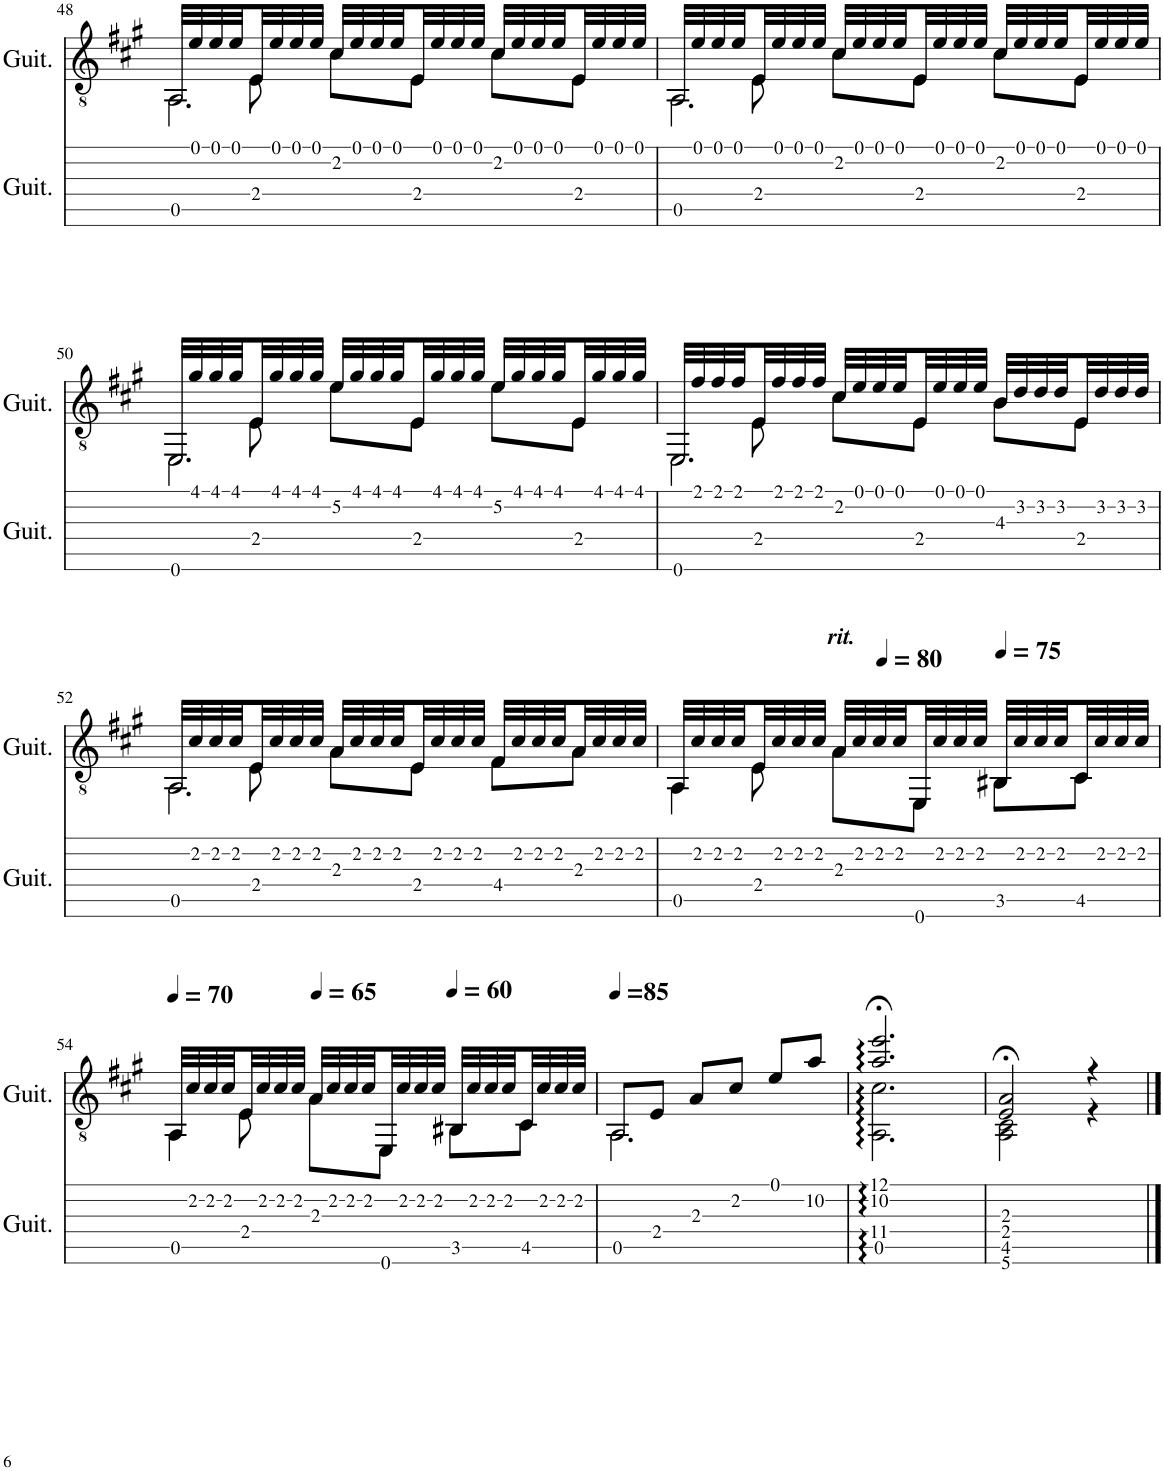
**kern	**kern
*part2	*part1
*staff2	*staff1
*I"Classical Guitar	*I"Classical Guitar
*I'Guit.	*I'Guit.
!!LO:PB:g=z
*	*clefGv2
*k[f#c#g#]	*k[f#c#g#]
*M3/4	*M3/4
=48	=48
!LO:N:head=open	!LO:N:head=open
*^	*^
*	*^	*	*^
32AALLL	8ryy	2.r	32AA/LLL	8ryy	2.AA\
32e	.	.	32e/	.	.
32e	.	.	32e/	.	.
32eJJ	.	.	32e/	.	.
32ELL	8r	.	32E/	8E\	.
32e	.	.	32e/	.	.
32e	.	.	32e/	.	.
32eJJJ	.	.	32e/JJJ	.	.
32c#LLL	8r	.	32c#/LLL	8c#\L	.
32e	.	.	32e/	.	.
32e	.	.	32e/	.	.
32eJJ	.	.	32e/	.	.
32ELL	8r	.	32E/	8E\J	.
32e	.	.	32e/	.	.
32e	.	.	32e/	.	.
32eJJJ	.	.	32e/JJJ	.	.
32c#LLL	8r	.	32c#/LLL	8c#\L	.
32e	.	.	32e/	.	.
32e	.	.	32e/	.	.
32eJJ	.	.	32e/	.	.
32ELL	8r	.	32E/	8E\J	.
32e	.	.	32e/	.	.
32e	.	.	32e/	.	.
32eJJJ	.	.	32e/JJJ	.	.
=49	=49	=49	=49	=49	=49
!LO:N:head=open	!	!	!LO:N:head=open	!	!
32AALLL	8ryy	2.r	32AA/LLL	8ryy	2.AA\
32e	.	.	32e/	.	.
32e	.	.	32e/	.	.
32eJJ	.	.	32e/	.	.
32ELL	8r	.	32E/	8E\	.
32e	.	.	32e/	.	.
32e	.	.	32e/	.	.
32eJJJ	.	.	32e/JJJ	.	.
32c#LLL	8r	.	32c#/LLL	8c#\L	.
32e	.	.	32e/	.	.
32e	.	.	32e/	.	.
32eJJ	.	.	32e/	.	.
32ELL	8r	.	32E/	8E\J	.
32e	.	.	32e/	.	.
32e	.	.	32e/	.	.
32eJJJ	.	.	32e/JJJ	.	.
32c#LLL	8r	.	32c#/LLL	8c#\L	.
32e	.	.	32e/	.	.
32e	.	.	32e/	.	.
32eJJ	.	.	32e/	.	.
32ELL	8r	.	32E/	8E\J	.
32e	.	.	32e/	.	.
32e	.	.	32e/	.	.
32eJJJ	.	.	32e/JJJ	.	.
!!LO:LB:g=z	!!	!!
=50	=50	=50	=50	=50	=50
!	!	!	!LO:N:head=open	!	!
32r	8ryy	2.EE	32EE/LLL	8ryy	2.EE\
32g#LLL	.	.	32g#/	.	.
32g#	.	.	32g#/	.	.
32g#JJ	.	.	32g#/	.	.
32ELL	8r	.	32E/	8E\	.
32g#	.	.	32g#/	.	.
32g#	.	.	32g#/	.	.
32g#JJJ	.	.	32g#/JJJ	.	.
32r	8e	.	32e/LLL	8e\L	.
32g#LLL	.	.	32g#/	.	.
32g#	.	.	32g#/	.	.
32g#JJ	.	.	32g#/	.	.
32ELL	8r	.	32E/	8E\J	.
32g#	.	.	32g#/	.	.
32g#	.	.	32g#/	.	.
32g#JJJ	.	.	32g#/JJJ	.	.
32r	8e	.	32e/LLL	8e\L	.
32g#LLL	.	.	32g#/	.	.
32g#	.	.	32g#/	.	.
32g#JJ	.	.	32g#/	.	.
32ELL	8r	.	32E/	8E\J	.
32g#	.	.	32g#/	.	.
32g#	.	.	32g#/	.	.
32g#JJJ	.	.	32g#/JJJ	.	.
=51	=51	=51	=51	=51	=51
!	!	!	!LO:N:head=open	!	!
32r	8ryy	2.EE	32EE/LLL	8ryy	2.EE\
32f#LLL	.	.	32f#/	.	.
32f#	.	.	32f#/	.	.
32f#JJ	.	.	32f#/	.	.
32ELL	8r	.	32E/	8E\	.
32f#	.	.	32f#/	.	.
32f#	.	.	32f#/	.	.
32f#JJJ	.	.	32f#/JJJ	.	.
32c#LLL	8r	.	32c#/LLL	8c#\L	.
32e	.	.	32e/	.	.
32e	.	.	32e/	.	.
32eJJ	.	.	32e/	.	.
32ELL	8r	.	32E/	8E\J	.
32e	.	.	32e/	.	.
32e	.	.	32e/	.	.
32eJJJ	.	.	32e/JJJ	.	.
32r	8B	.	32B/LLL	8B\L	.
32dLLL	.	.	32d/	.	.
32d	.	.	32d/	.	.
32dJJ	.	.	32d/	.	.
32ELL	8r	.	32E/	8E\J	.
32d	.	.	32d/	.	.
32d	.	.	32d/	.	.
32dJJJ	.	.	32d/JJJ	.	.
!!LO:LB:g=z	!!	!!
=52	=52	=52	=52	=52	=52
!LO:N:head=open	!	!	!LO:N:head=open	!	!
32AALLL	8ryy	2.r	32AA/LLL	8ryy	2.AA\
32c#	.	.	32c#/	.	.
32c#	.	.	32c#/	.	.
32c#JJ	.	.	32c#/	.	.
32ELL	8r	.	32E/	8E\	.
32c#	.	.	32c#/	.	.
32c#	.	.	32c#/	.	.
32c#JJJ	.	.	32c#/JJJ	.	.
32ALLL	8r	.	32A/LLL	8A\L	.
32c#	.	.	32c#/	.	.
32c#	.	.	32c#/	.	.
32c#JJ	.	.	32c#/	.	.
32ELL	8r	.	32E/	8E\J	.
32c#	.	.	32c#/	.	.
32c#	.	.	32c#/	.	.
32c#JJJ	.	.	32c#/JJJ	.	.
32F#LLL	8r	.	32F#/LLL	8F#\L	.
32c#	.	.	32c#/	.	.
32c#	.	.	32c#/	.	.
32c#JJ	.	.	32c#/	.	.
32ALL	8r	.	32A/	8A\J	.
32c#	.	.	32c#/	.	.
32c#	.	.	32c#/	.	.
32c#JJJ	.	.	32c#/JJJ	.	.
=53	=53	=53	=53	=53	=53
!LO:N:head=solid	!	!	!LO:N:head=solid	!	!
32AALLL	8ryy	4r	32AA/LLL	8ryy	4AA\
32c#	.	.	32c#/	.	.
32c#	.	.	32c#/	.	.
32c#JJ	.	.	32c#/	.	.
32ELL	8r	.	32E/	8E\	.
32c#	.	.	32c#/	.	.
32c#	.	.	32c#/	.	.
32c#JJJ	.	.	32c#/JJJ	.	.
*	*	*	*MM80	*	*
!	!	!	!LO:TX:a:Bi:t=rit.	!	!
32ALLL	8r	2ryy	32A/LLL	8A\L	2ryy
32c#	.	.	32c#/	.	.
32c#	.	.	32c#/	.	.
32c#JJJ	.	.	32c#/	.	.
32r	8EE	.	32EE/	8EE\J	.
32c#LLL	.	.	32c#/	.	.
32c#	.	.	32c#/	.	.
32c#JJJ	.	.	32c#/JJJ	.	.
*	*	*	*MM75	*	*
32BB#XLLL	8r	.	32BB#X/LLL	8BB#\L	.
32c#	.	.	32c#/	.	.
32c#	.	.	32c#/	.	.
32c#JJ	.	.	32c#/	.	.
32C#LL	8r	.	32C#/	8C#\J	.
32c#	.	.	32c#/	.	.
32c#	.	.	32c#/	.	.
32c#JJJ	.	.	32c#/JJJ	.	.
!!LO:LB:g=z	!!	!!
=54	=54	=54	=54	=54	=54
*	*	*	*MM70	*	*
!LO:N:head=solid	!	!	!LO:N:head=solid	!	!
32AALLL	8ryy	4r	32AA/LLL	8ryy	4AA\
32c#	.	.	32c#/	.	.
32c#	.	.	32c#/	.	.
32c#JJ	.	.	32c#/	.	.
32ELL	8r	.	32E/	8E\	.
32c#	.	.	32c#/	.	.
32c#	.	.	32c#/	.	.
32c#JJJ	.	.	32c#/JJJ	.	.
*	*	*	*MM65	*	*
32ALLL	8r	2ryy	32A/LLL	8A\L	2ryy
32c#	.	.	32c#/	.	.
32c#	.	.	32c#/	.	.
32c#JJJ	.	.	32c#/	.	.
32r	8EE	.	32EE/	8EE\J	.
32c#LLL	.	.	32c#/	.	.
32c#	.	.	32c#/	.	.
32c#JJJ	.	.	32c#/JJJ	.	.
*	*	*	*MM60	*	*
32BB#XLLL	8r	.	32BB#X/LLL	8BB#\L	.
32c#	.	.	32c#/	.	.
32c#	.	.	32c#/	.	.
32c#JJ	.	.	32c#/	.	.
32C#LL	8r	.	32C#/	8C#\J	.
32c#	.	.	32c#/	.	.
32c#	.	.	32c#/	.	.
32c#JJJ	.	.	32c#/JJJ	.	.
*v	*v	*v	*	*	*
*	*v	*v	*v
=55	=55
*	*MM85
!LO:N:head=open	!LO:N:head=open
*^	*^
8AAL	2.r	8AA/L	2.AA\
8EJ	.	8E/J	.
8AL	.	8A/L	.
8c#J	.	8c#/J	.
8eL	.	8e/L	.
8aJ	.	8a/J	.
=56	=56	=56	=56
2.a:: 2.ee::	2.AA:: 2.c#::	2.a/::;< 2.ee/::;<	2.AA\:: 2.c#\::
=57	=57	=57	=57
2E 2A	2AA 2C#	2E/;< 2A/;<	2AA\ 2C#\
4r	4r	4r	4r
*v	*v	*	*
*	*v	*v
==	==
*-	*-
